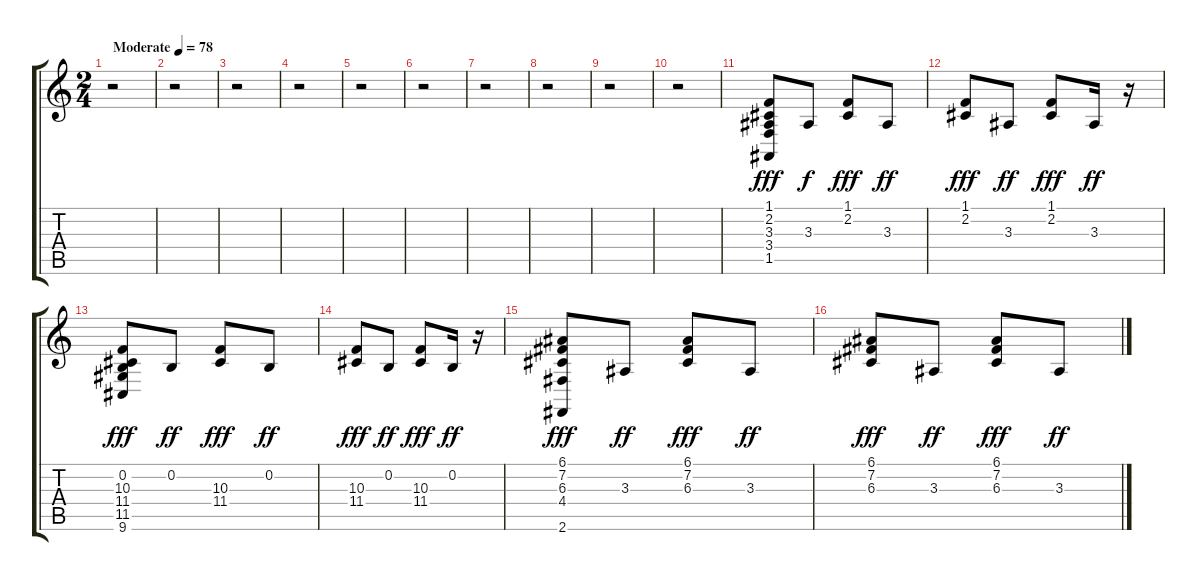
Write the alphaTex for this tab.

\track "" {instrument acousticgrandpiano}
\staff {score tabs}
\tuning (E4 B3 G3 D3 A2 E2) {hide}
\ts (2 4)
\tempo (78 "Moderate")
\clef g2
\ks c
r.2{dy fff instrument acousticgrandpiano} |
r.2 |
r.2 |
r.2 |
r.2 |
r.2 |
r.2 |
r.2 |
r.2 |
r.2 |
(1.1 2.2 3.3 3.4 1.5).8 3.3.8{dy f} (1.1 2.2).8{dy fff} 3.3.8{dy ff} |
(1.1 2.2).8{dy fff} 3.3.8{dy ff} (1.1 2.2).8{dy fff} 3.3.16{dy ff} r.16 |
(0.2 10.3 11.4 11.5 9.6).8{dy fff} 0.2.8{dy ff} (10.3 11.4).8{dy fff} 0.2.8{dy ff} |
(10.3 11.4).8{dy fff} 0.2.8{dy ff} (10.3 11.4).8{dy fff} 0.2.16{dy ff} r.16 |
(6.1 7.2 6.3 4.4 2.6).8{dy fff} 3.3.8{dy ff} (6.1 7.2 6.3).8{dy fff} 3.3.8{dy ff} |
(6.1 7.2 6.3).8{dy fff} 3.3.8{dy ff} (6.1 7.2 6.3).8{dy fff} 3.3.8{dy ff}
